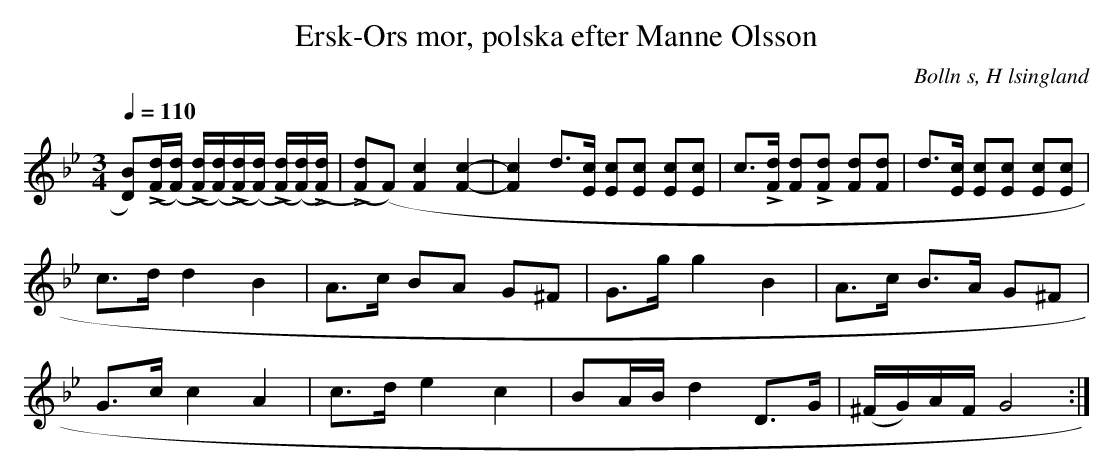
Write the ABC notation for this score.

X:1
T: Ersk-Ors mor, polska efter Manne Olsson
O:Bolln s, H lsingland
M:3/4
L:1/8
Q:1/4=110
K:Gm
[D B])(L[F/d/]([F/d/]) (L[F/d/])([F/d/])(L[F/d/])([F/d/]) (L[F/d/])([F/d/])(L[F/d/])|(L[Fd])(F)[F2 c2][F2 c2]-|[F2 c2] d>[Ec] [Ec][Ec] [Ec][Ec] | \
c>L[Fd] [Fd]L[Fd] [Fd][Fd] | d>[Ec] [Ec][Ec] [Ec][Ec] |
c>d    d2       B2           | A>c    BA       G^F       | G>g    g2 B2     | A>c         B>A G^F  |
G>c    c2       A2           | c>d    e2       c2        | BA/B/  d2 D>G   | (^F/G/)A/F/ G4      :|
